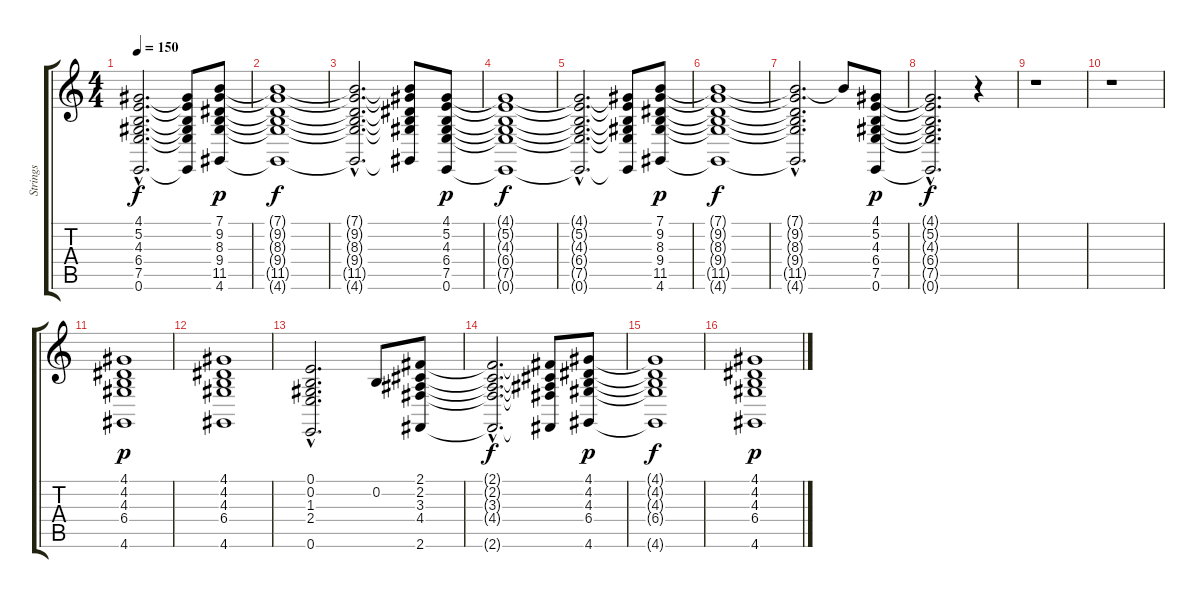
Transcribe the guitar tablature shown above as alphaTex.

\track ("Strings" "Strings") {instrument stringensemble1}
\staff {score tabs}
\tuning (E4 B3 G3 D3 A2 E2) {hide}
\ts (4 4)
\tempo 150
\clef g2
\ks c
(4.1{hac t} 5.2{hac t} 4.3{hac t} 6.4{hac t} 7.5{hac t} 0.6{hac t}).2{d dy f} (4.1{t} 5.2{t} 4.3{t} 6.4{t} 7.5{t} 0.6{t}).8 (7.1 9.2 8.3 9.4 11.5 4.6).8{dy p} |
(7.1{t} 9.2{t} 8.3{t} 9.4{t} 11.5{t} 4.6{t}).1{dy f} |
(7.1{hac t} 9.2{hac t} 8.3{hac t} 9.4{hac t} 11.5{hac t} 4.6{hac t}).2{d} (7.1{t} 9.2{t} 8.3{t} 9.4{t} 11.5{t} 4.6{t}).8 (4.1 5.2 4.3 6.4 7.5 0.6).8{dy p} |
(4.1{t} 5.2{t} 4.3{t} 6.4{t} 7.5{t} 0.6{t}).1{dy f} |
(4.1{hac t} 5.2{hac t} 4.3{hac t} 6.4{hac t} 7.5{hac t} 0.6{hac t}).2{d} (4.1{t} 5.2{t} 4.3{t} 6.4{t} 7.5{t} 0.6{t}).8 (7.1 9.2 8.3 9.4 11.5 4.6).8{dy p} |
(7.1{t} 9.2{t} 8.3{t} 9.4{t} 11.5{t} 4.6{t}).1{dy f} |
(7.1{hac t} 9.2{hac t} 8.3{hac t} 9.4{hac t} 11.5{hac t} 4.6{hac t}).2{d} 7.1{t}.8 (4.1 5.2 4.3 6.4 7.5 0.6).8{dy p} |
(4.1{hac t} 5.2{hac t} 4.3{hac t} 6.4{hac t} 7.5{hac t} 0.6{hac t}).2{d dy f} r.4 |
r.1 |
r.1 |
(4.1 4.2 4.3 6.4 4.6).1{dy p} |
(4.1 4.2 4.3 6.4 4.6).1 |
(0.1{hac} 0.2{hac} 1.3{hac} 2.4{hac} 0.6{hac}).2{d} 0.2.8 (2.1 2.2 3.3 4.4 2.6).8 |
(2.1{hac t} 2.2{hac t} 3.3{hac t} 4.4{hac t} 2.6{hac t}).2{d dy f} (2.1{t} 2.2{t} 3.3{t} 4.4{t} 2.6{t}).8 (4.1 4.2 4.3 6.4 4.6).8{dy p} |
(4.1{t} 4.2{t} 4.3{t} 6.4{t} 4.6{t}).1{dy f} |
(4.1 4.2 4.3 6.4 4.6).1{dy p}
